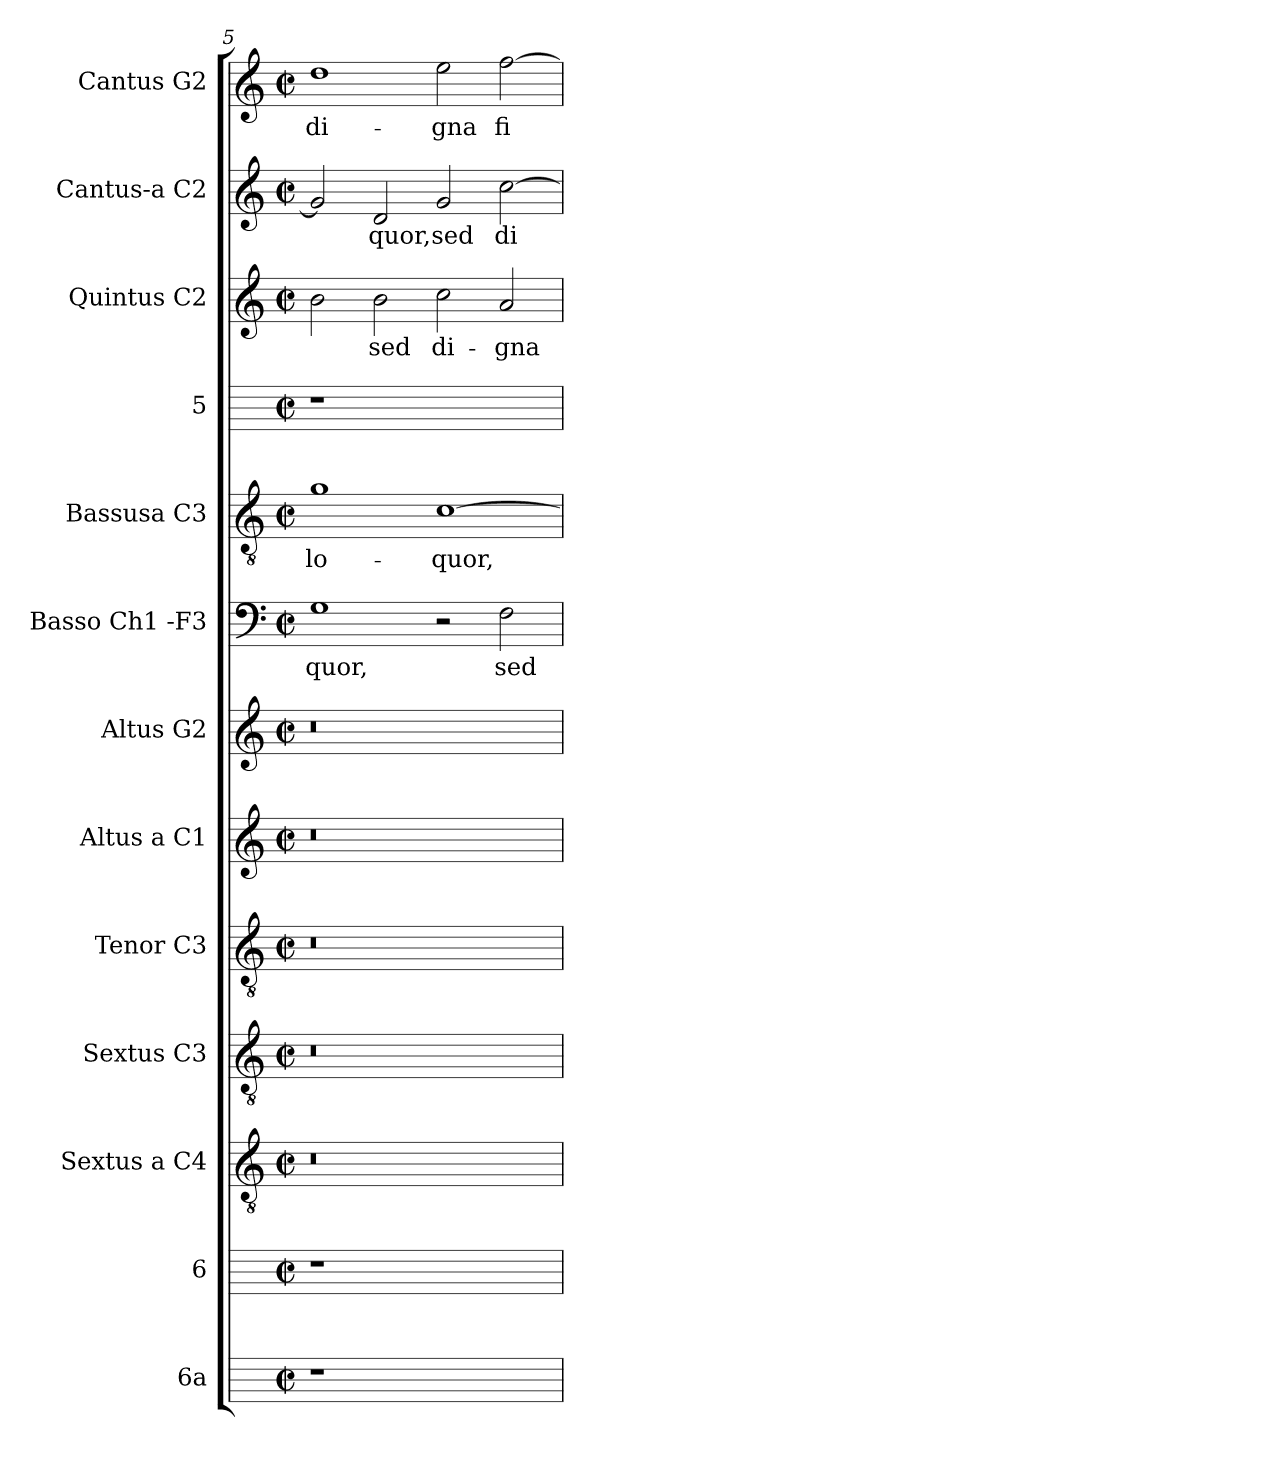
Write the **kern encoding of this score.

**kern	**kern	**kern	**kern	**kern	**kern	**kern	**kern	**text	**kern	**text	**kern	**kern	**text	**kern	**text	**kern	**text
*part13	*part12	*part11	*part10	*part9	*part8	*part7	*part6	*part6	*part5	*part5	*part4	*part3	*part3	*part2	*part2	*part1	*part1
*staff13	*staff12	*staff11	*staff10	*staff9	*staff8	*staff7	*staff6	*staff6	*staff5	*staff5	*staff4	*staff3	*staff3	*staff2	*staff2	*staff1	*staff1
*I"6a	*I"6	*I"Sextus a  C4	*I"Sextus  C3	*I"Tenor  C3	*I"Altus a  C1	*I"Altus  G2	*I"Basso  Ch1 -F3	*	*I"Bassusa  C3	*	*I"5	*I"Quintus  C2	*	*I"Cantus-a  C2	*	*I"Cantus  G2	*
*I'6a	*	*	*	*I'T	*I'Aa	*I'A	*I'B	*	*I'Ba	*	*	*	*	*I'Ca	*	*I'C	*
*	*	*clefGv2	*clefGv2	*clefGv2	*clefG2	*clefG2	*clefF4	*	*clefGv2	*	*	*clefG2	*	*clefG2	*	*clefG2	*
*k[]	*k[]	*k[]	*k[]	*k[]	*k[]	*k[]	*k[]	*	*k[]	*	*k[]	*k[]	*	*k[]	*	*k[]	*
*C:	*C:	*C:	*C:	*C:	*C:	*C:	*C:	*	*C:	*	*C:	*C:	*	*C:	*	*C:	*
*M2/2	*M2/2	*M2/2	*M2/2	*M2/2	*M2/2	*M2/2	*M2/2	*	*M2/2	*	*M2/2	*M2/2	*	*M2/2	*	*M2/2	*
*met(c|)	*met(c|)	*met(c|)	*met(c|)	*met(c|)	*met(c|)	*met(c|)	*met(c|)	*	*met(c|)	*	*met(c|)	*met(c|)	*	*met(c|)	*	*met(c|)	*
=5	=5	=5	=5	=5	=5	=5	=5	=5	=5	=5	=5	=5	=5	=5	=5	=5	=5
!	!	!	!	!	!	!	!	!LO:LY:b:cj	!	!LO:LY:b:cj	!	!	!LO:LY:b:cj	!	!LO:LY:b:cj	!	!LO:LY:b:cj
1r	1r	0r	0r	0r	0r	0r	1G	-quor,	1g	lo-	1r	2b\	.	2g/]	--	1dd	di-
!	!	!	!	!	!	!	!	!	!	!	!	!	!LO:LY:b:cj	!	!LO:LY:b:cj	!	!
.	.	.	.	.	.	.	.	.	.	.	.	2b\	sed	2d/	-quor,	.	.
!	!	!	!	!	!	!	!	!	!	!LO:LY:b:cj	!	!	!LO:LY:b:cj	!	!LO:LY:b:cj	!	!LO:LY:b:cj
1ryy	1ryy	.	.	.	.	.	2r	.	[>1c	-quor,	1ryy	2cc\	di-	2g/	sed	2ee\	-gna
!	!	!	!	!	!	!	!	!LO:LY:b:cj	!	!	!	!	!LO:LY:b:cj	!	!LO:LY:b:cj	!	!LO:LY:b:cj
.	.	.	.	.	.	.	2F\	sed	.	.	.	2a/	-gna	[>2cc\	di-	[>2ff\	fi-
=	=	=	=	=	=	=	=	=	=	=	=	=	=	=	=	=	=
*-	*-	*-	*-	*-	*-	*-	*-	*-	*-	*-	*-	*-	*-	*-	*-	*-	*-
